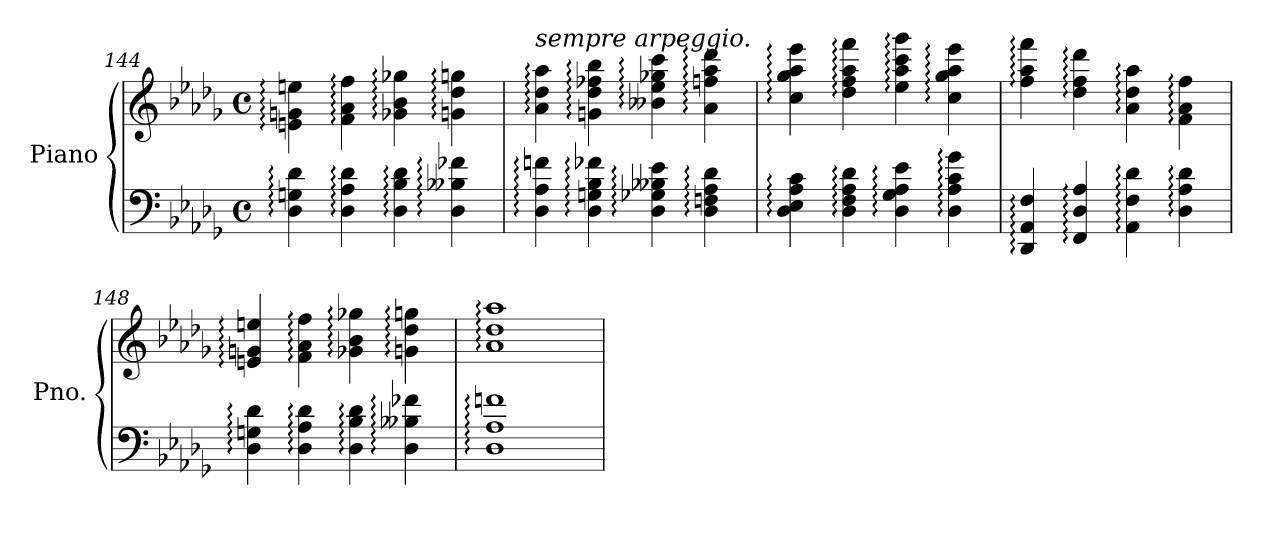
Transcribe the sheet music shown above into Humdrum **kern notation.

**kern	**kern
*part1	*part1
*staff2	*staff1
*I"Piano	*
*I'Pno.	*
*clefF4	*clefG2
*k[b-e-a-d-g-]	*k[b-e-a-d-g-]
*M4/4	*M4/4
*met(c)	*met(c)
=144	=144
4D-\: 4Gn\: 4d-\:	4en\: 4gn\: 4een\:
4D-\: 4A-\: 4d-\:	4f\: 4a-\: 4ff\:
4D-\: 4B-\: 4d-\:	4g-X\: 4b-\: 4gg-X\:
4D-\: 4B--X\: 4f-X\:	4gn\: 4dd-\: 4ggn\:
=145	=145
!	!LO:TX:a:i:t=sempre arpeggio.
4D-\: 4A-\: 4fn\:	4a-\: 4dd-\: 4aa-\:
4D-\: 4Gn\: 4B-\: 4f-X\:	4gn\: 4dd-\: 4ff-X\: 4bb-\:
4D-\: 4G-X\: 4B--X\: 4e-\:	4b--X\: 4ee-\: 4gg-X\: 4ccc\:
4D-\: 4Fn\: 4A-\: 4d-\:	4a-\: 4ffn\: 4aa-\: 4ddd-\:
=146	=146
4D-\: 4E-\: 4A-\: 4c\:	4cc\: 4gg-\: 4aa-\: 4eee-\:
4D-\: 4F\: 4A-\: 4d-\:	4dd-\: 4ff\: 4aa-\: 4fff\:
4D-\: 4G-\: 4A-\: 4e-\:	4ee-\: 4aa-\: 4ccc\: 4ggg-\:
4D-\: 4A-\: 4c\: 4g-\:	4cc\: 4gg-\: 4aa-\: 4eee-\:
!!LO:LB:g=z
=147	=147
4DD-/: 4AA-/: 4F/:	4ff\: 4aa-\: 4fff\:
4FF/: 4D-/: 4A-/:	4dd-\: 4ff\: 4ddd-\:
4AA-\: 4F\: 4d-\:	4a-\: 4dd-\: 4aa-\:
4D-\: 4A-\: 4d-\:	4f\: 4a-\: 4ff\:
=148	=148
4D-\: 4Gn\: 4d-\:	4en/: 4gn/: 4een/:
4D-\: 4A-\: 4d-\:	4f\: 4a-\: 4ff\:
4D-\: 4B-\: 4d-\:	4g-X\: 4b-\: 4gg-X\:
4D-\: 4B--X\: 4f-X\:	4gn\: 4dd-\: 4ggn\:
=149	=149
1D-: 1A-: 1fn:	1a-: 1dd-: 1aa-:
=	=
*-	*-
